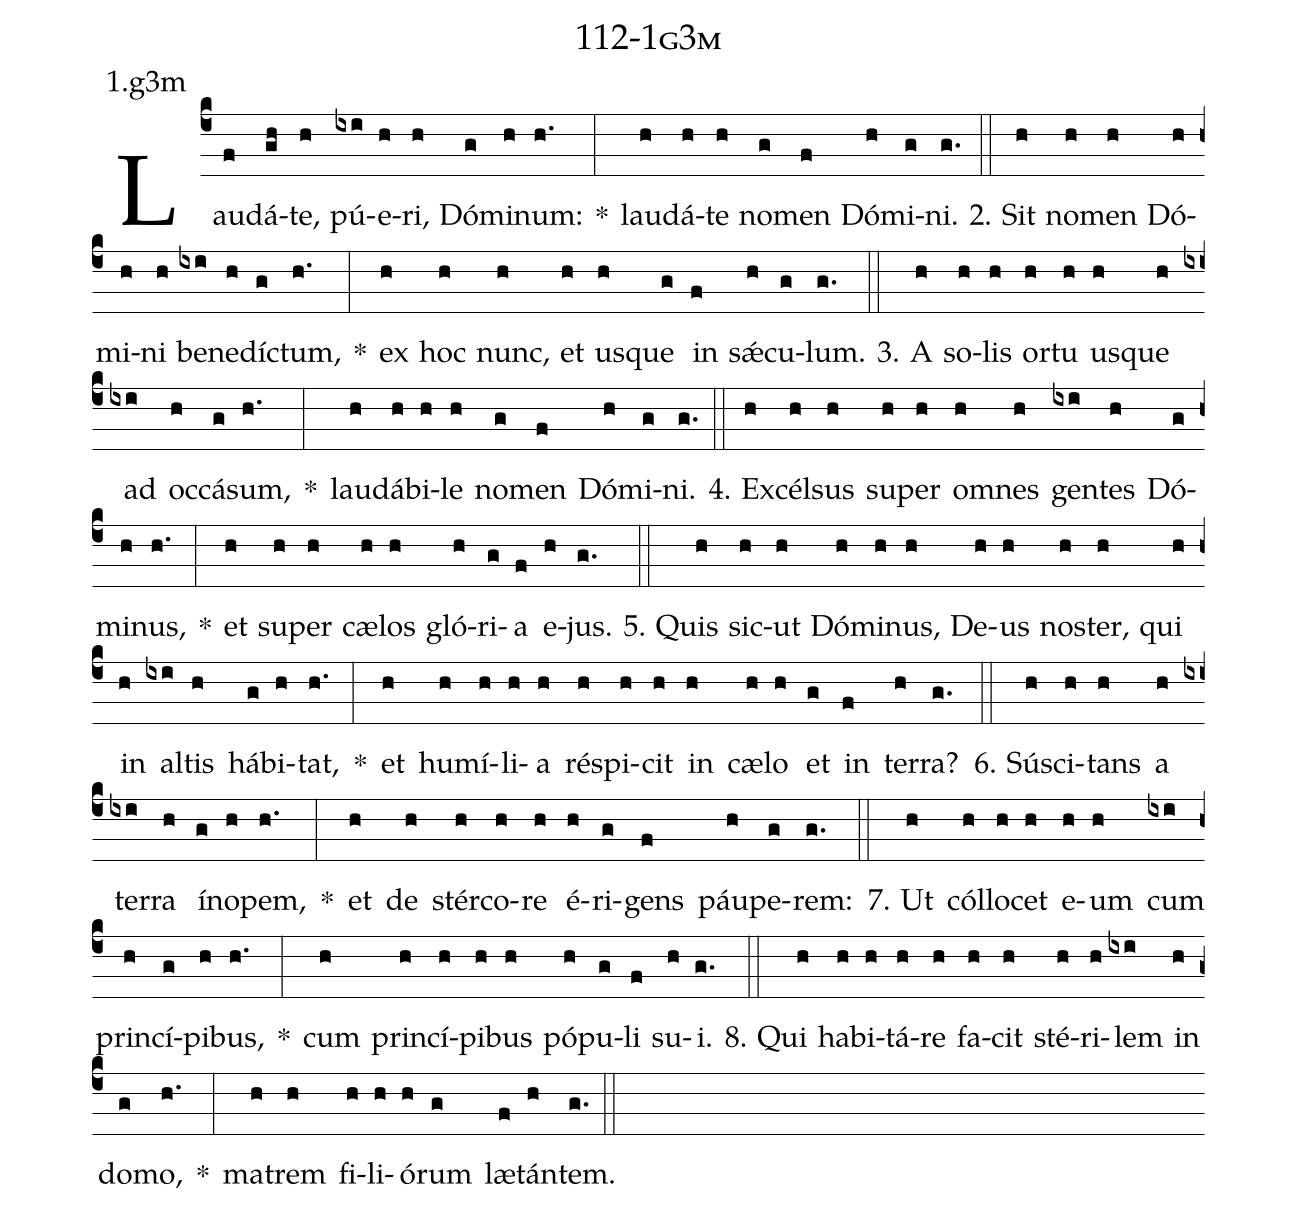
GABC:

name: 112-1g3m;
annotation: 1.g3m;
%%
(c4)Lau(f)dá(gh)te,(h) pú(ixi)e(h)ri,(h) Dó(g)mi(h)num:(h.) *(:) lau(h)dá(h)te(h) no(g)men(f) Dó(h)mi(g)ni.(g.) (::)
2. Sit(h) no(h)men(h) Dó(h)mi(h)ni(h) be(ixi)ne(h)díc(g)tum,(h.) *(:) ex(h) hoc(h) nunc,(h) et(h) us(h)que(g) in(f) sǽ(h)cu(g)lum.(g.) (::)
3. A(h) so(h)lis(h) or(h)tu(h) us(h)que(h) ad(ixi) oc(h)cá(g)sum,(h.) *(:) lau(h)dá(h)bi(h)le(h) no(g)men(f) Dó(h)mi(g)ni.(g.) (::)
4. Ex(h)cél(h)sus(h) su(h)per(h) om(h)nes(h) gen(ixi)tes(h) Dó(g)mi(h)nus,(h.) *(:) et(h) su(h)per(h) cæ(h)los(h) gló(h)ri(g)a(f) e(h)jus.(g.) (::)
5. Quis(h) sic(h)ut(h) Dó(h)mi(h)nus,(h) De(h)us(h) nos(h)ter,(h) qui(h) in(h) al(ixi)tis(h) há(g)bi(h)tat,(h.) *(:) et(h) hu(h)mí(h)li(h)a(h) ré(h)spi(h)cit(h) in(h) cæ(h)lo(h) et(g) in(f) ter(h)ra?(g.) (::)
6. Sú(h)sci(h)tans(h) a(h) ter(ixi)ra(h) ín(g)o(h)pem,(h.) *(:) et(h) de(h) stér(h)co(h)re(h) é(h)ri(g)gens(f) páu(h)pe(g)rem:(g.) (::)
7. Ut(h) cól(h)lo(h)cet(h) e(h)um(h) cum(ixi) prin(h)cí(g)pi(h)bus,(h.) *(:) cum(h) prin(h)cí(h)pi(h)bus(h) pó(h)pu(g)li(f) su(h)i.(g.) (::)
8. Qui(h) ha(h)bi(h)tá(h)re(h) fa(h)cit(h) sté(h)ri(h)lem(ixi) in(h) do(g)mo,(h.) *(:) ma(h)trem(h) fi(h)li(h)ó(h)rum(g) læ(f)tán(h)tem.(g.) (::)
